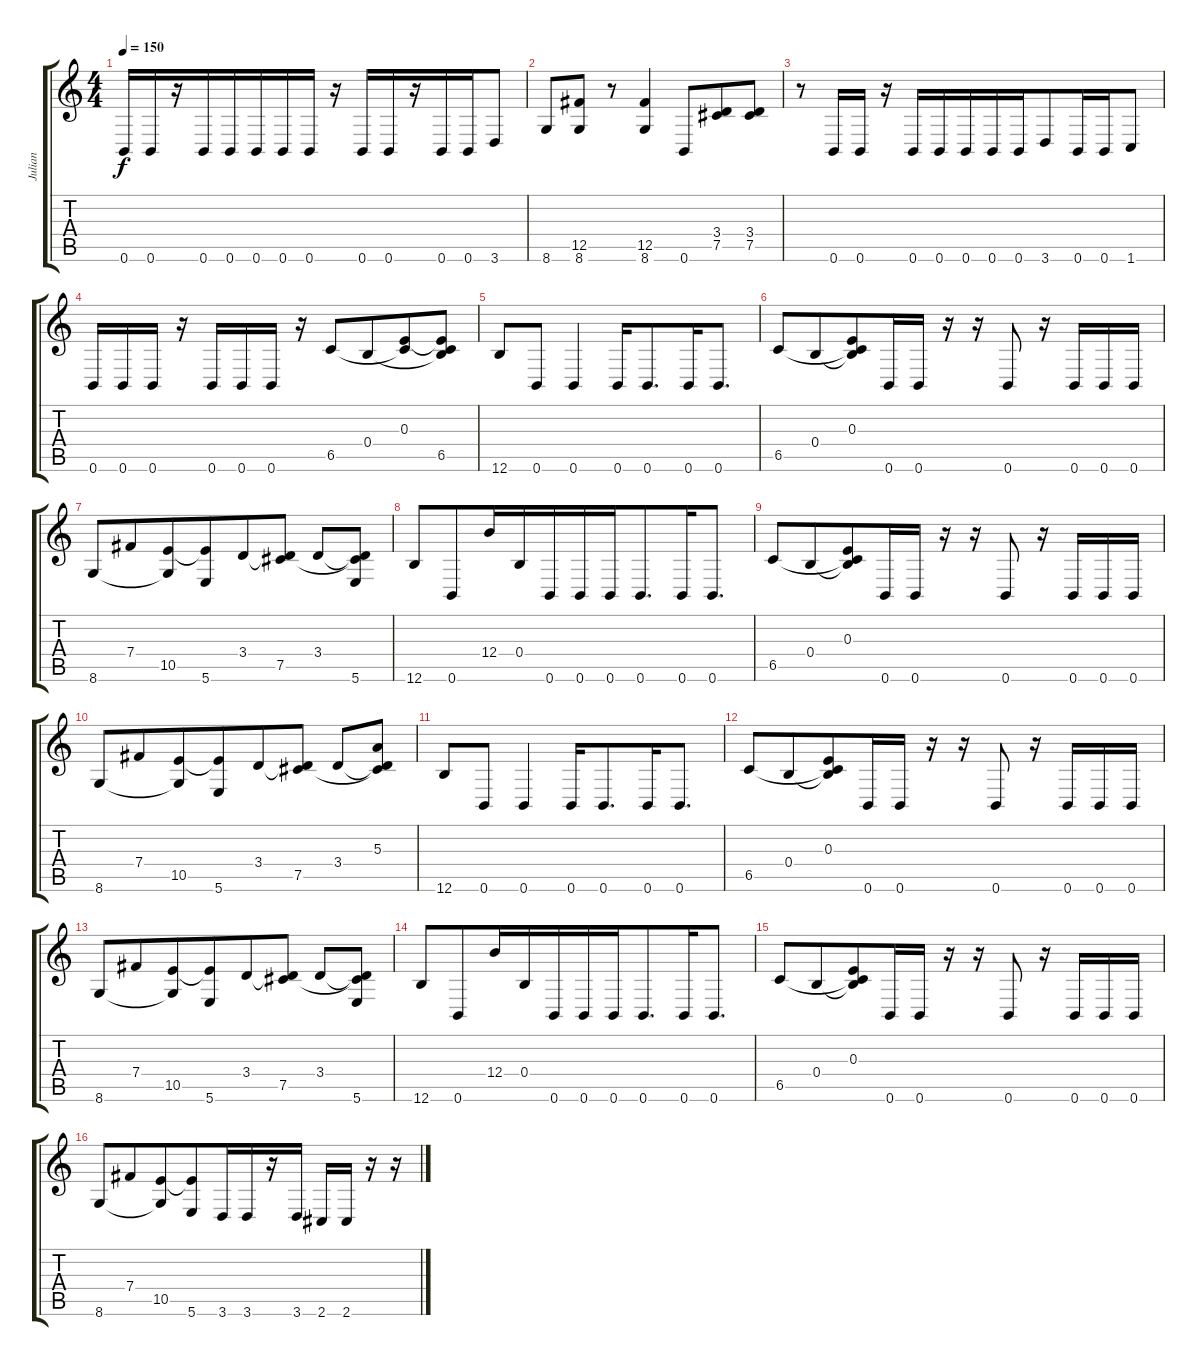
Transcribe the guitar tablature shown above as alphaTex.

\track ("Julian" "Julian") {instrument overdrivenguitar}
\staff {score tabs}
\tuning (Db4 Ab3 E3 B2 Gb2 B1) {hide}
\ts (4 4)
\tempo 150
\clef g2
\ks c
0.6.16{dy f} 0.6.16 r.16 0.6.16{beam merge} 0.6.16{beam merge} 0.6.16{beam merge} 0.6.16 0.6.16 r.16 0.6.16 0.6.16{beam merge} r.16 0.6.16{beam merge} 0.6.16{beam merge} 3.6.8 |
8.6.8 (12.5 8.6).8{beam merge} r.8 (12.5 8.6).4 0.6.8{beam merge} (3.4 7.5).8 (3.4 7.5).8 |
r.8 0.6.16{beam merge} 0.6.16 r.16{beam merge} 0.6.16{beam merge} 0.6.16{beam merge} 0.6.16{beam merge} 0.6.16 0.6.16{beam merge} 3.6.8{beam merge} 0.6.16{beam merge} 0.6.16{beam merge} 1.6.8 |
0.6.16 0.6.16{beam merge} 0.6.16 r.16 0.6.16{beam merge} 0.6.16 0.6.16 r.16 6.5.8{beam merge} 0.4.8{beam merge} (0.3 6.5{t}).8 (0.3{t} 0.4{t} 6.5).8 |
12.6.8 0.6.8 0.6.4{beam merge} 0.6.16 0.6.8{d beam merge} 0.6.16 0.6.8{d} |
6.5.8 0.4.8{beam merge} (0.3 0.4{t} 6.5{t}).8 0.6.16 0.6.16 r.16{beam merge} r.16{beam merge} 0.6.8 r.16 0.6.16 0.6.16 0.6.16 |
8.6.8 7.4.8{beam merge} (10.5 8.6{t}).8{beam merge} (10.5{t} 5.6).8{beam merge} 3.4.8{beam merge} (3.4{t} 7.5).8 3.4.8 (3.4{t} 7.5{t} 5.6).8 |
12.6.8 0.6.8{beam merge} 12.4.16{beam merge} 0.4.16{beam merge} 0.6.16 0.6.16{beam merge} 0.6.16 0.6.8{d beam merge} 0.6.16 0.6.8{d} |
6.5.8 0.4.8{beam merge} (0.3 0.4{t} 6.5{t}).8 0.6.16 0.6.16 r.16{beam merge} r.16{beam merge} 0.6.8 r.16 0.6.16 0.6.16 0.6.16 |
8.6.8 7.4.8{beam merge} (10.5 8.6{t}).8{beam merge} (10.5{t} 5.6).8{beam merge} 3.4.8{beam merge} (3.4{t} 7.5).8 3.4.8 (5.3 3.4{t} 7.5{t}).8 |
12.6.8 0.6.8 0.6.4{beam merge} 0.6.16 0.6.8{d beam merge} 0.6.16 0.6.8{d} |
6.5.8 0.4.8{beam merge} (0.3 0.4{t} 6.5{t}).8 0.6.16 0.6.16 r.16{beam merge} r.16{beam merge} 0.6.8 r.16 0.6.16 0.6.16 0.6.16 |
8.6.8 7.4.8{beam merge} (10.5 8.6{t}).8{beam merge} (10.5{t} 5.6).8{beam merge} 3.4.8{beam merge} (3.4{t} 7.5).8 3.4.8 (3.4{t} 7.5{t} 5.6).8 |
12.6.8 0.6.8{beam merge} 12.4.16{beam merge} 0.4.16{beam merge} 0.6.16 0.6.16{beam merge} 0.6.16 0.6.8{d beam merge} 0.6.16 0.6.8{d} |
6.5.8 0.4.8{beam merge} (0.3 0.4{t} 6.5{t}).8 0.6.16 0.6.16 r.16{beam merge} r.16{beam merge} 0.6.8 r.16 0.6.16 0.6.16 0.6.16 |
8.6.8 7.4.8{beam merge} (10.5 8.6{t}).8{beam merge} (10.5{t} 5.6).8{beam merge} 3.6.16{beam merge} 3.6.16 r.16 3.6.16 2.6.16 2.6.16{beam merge} r.16 r.16
